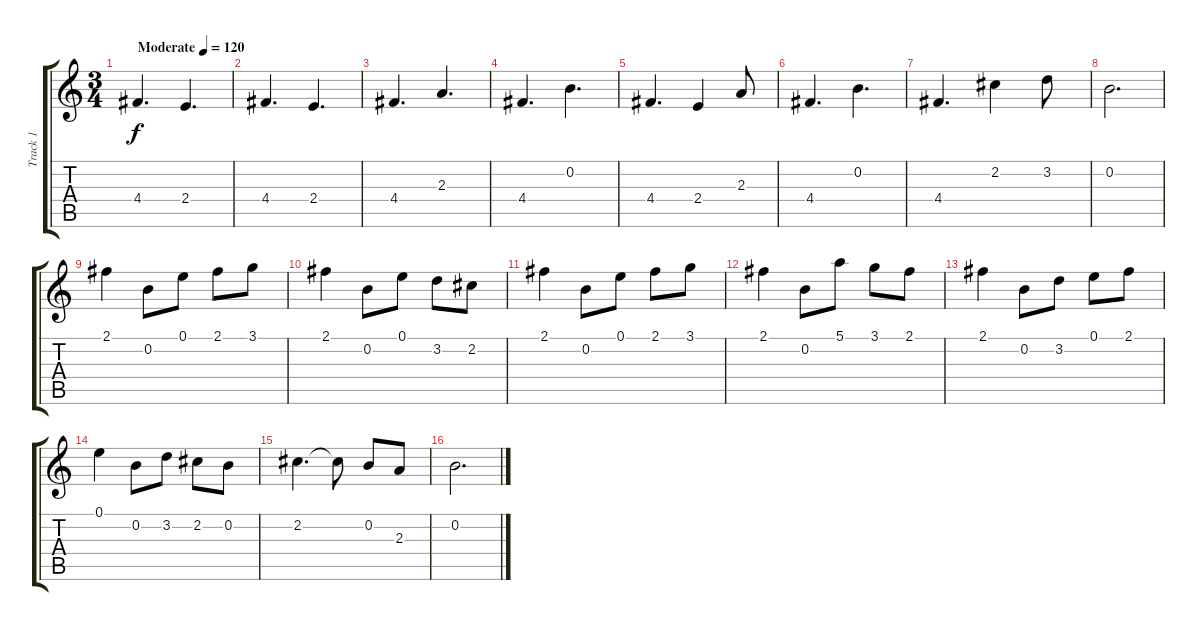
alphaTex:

\track ("Track 1" "Track 1") {instrument acousticguitarnylon}
\staff {score tabs}
\tuning (E4 B3 G3 D3 A2 E2) {hide}
\ts (3 4)
\tempo (120 "Moderate")
\clef g2
\ks c
4.4.4{d dy f instrument acousticguitarnylon} 2.4.4{d} |
4.4.4{d} 2.4.4{d} |
4.4.4{d} 2.3.4{d} |
4.4.4{d} 0.2.4{d} |
4.4.4{d} 2.4.4 2.3.8 |
4.4.4{d} 0.2.4{d} |
4.4.4{d} 2.2.4 3.2.8 |
0.2.2{d} |
2.1.4 0.2.8 0.1.8 2.1.8 3.1.8 |
2.1.4 0.2.8 0.1.8 3.2.8 2.2.8 |
2.1.4 0.2.8 0.1.8 2.1.8 3.1.8 |
2.1.4 0.2.8 5.1.8 3.1.8 2.1.8 |
2.1.4 0.2.8 3.2.8 0.1.8 2.1.8 |
0.1.4 0.2.8 3.2.8 2.2.8 0.2.8 |
2.2.4{d} 2.2{t}.8 0.2.8 2.3.8 |
0.2.2{d}
